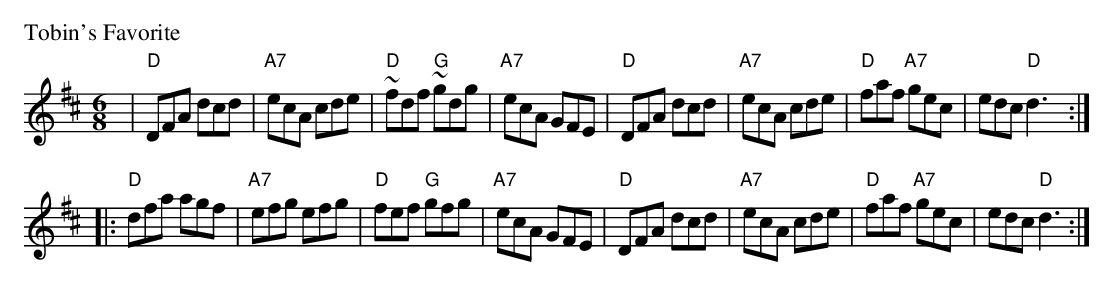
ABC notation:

X:1
P: Tobin's Favorite
M: 6/8
L: 1/8
K: D
|  "D"DFA dcd | "A7"ecA cde | "D"~fdf "G"~gdg | "A7"ecA GFE \
|  "D"DFA dcd | "A7"ecA cde | "D"faf "A7"gec | edc "D"d3 :|
|: "D"dfa agf | "A7"efg efg | "D"fef "G"gfg | "A7"ecA GFE \
|  "D"DFA dcd | "A7"ecA cde | "D"faf "A7"gec | edc "D"d3 :|
